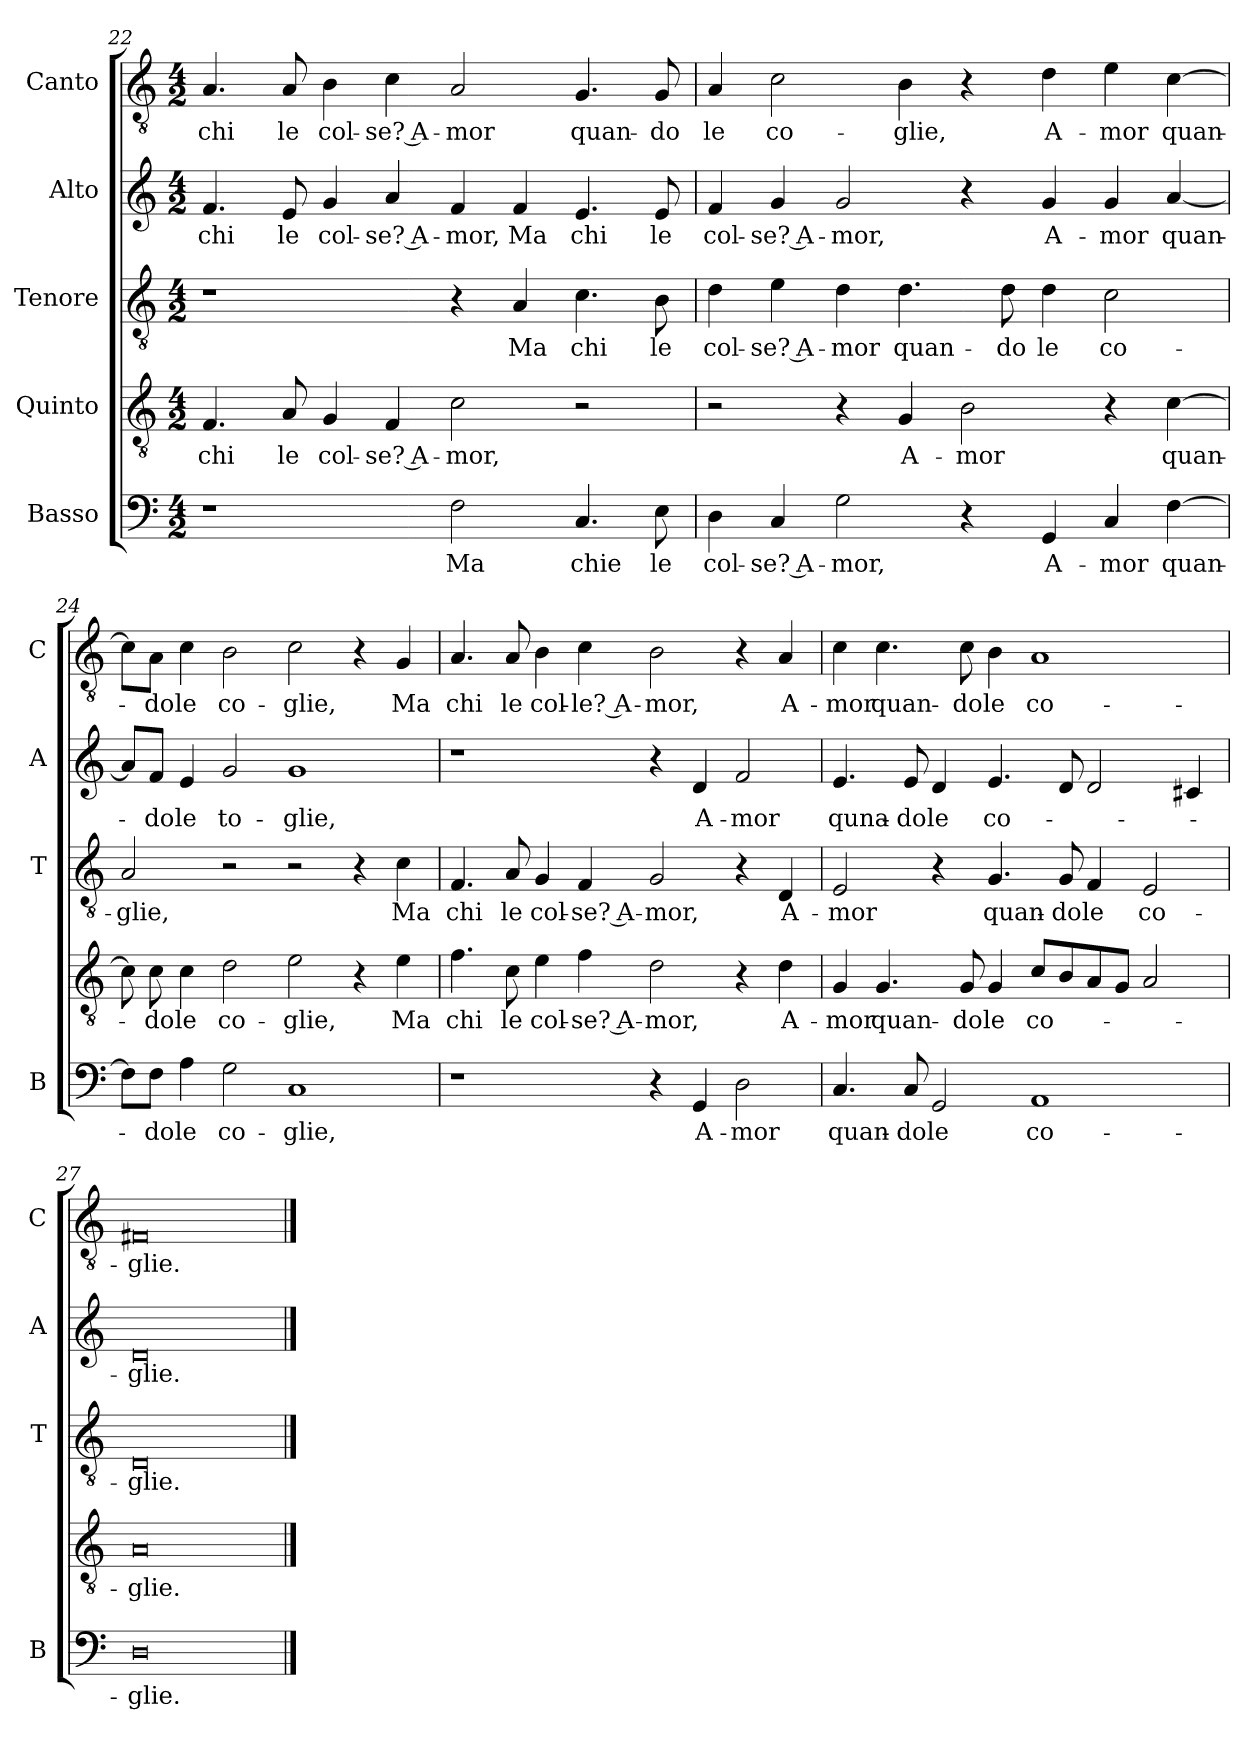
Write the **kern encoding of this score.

**kern	**text	**kern	**text	**kern	**text	**kern	**text	**kern	**text
*part5	*part5	*part4	*part4	*part3	*part3	*part2	*part2	*part1	*part1
*staff5	*staff5	*staff4	*staff4	*staff3	*staff3	*staff2	*staff2	*staff1	*staff1
*I"Basso	*	*I"Quinto	*	*I"Tenore	*	*I"Alto	*	*I"Canto	*
*I'B	*	*	*	*I'T	*	*I'A	*	*I'C	*
*clefF4	*	*clefGv2	*	*clefGv2	*	*clefG2	*	*clefGv2	*
*k[]	*	*k[]	*	*k[]	*	*k[]	*	*k[]	*
*C:	*	*C:	*	*C:	*	*C:	*	*C:	*
*M4/2	*	*M4/2	*	*M4/2	*	*M4/2	*	*M4/2	*
=22	=22	=22	=22	=22	=22	=22	=22	=22	=22
1r	.	4.F	chi	1r	.	4.f	chi	4.A	chi
.	.	8A	le	.	.	8e	le	8A	le
.	.	4G	col-	.	.	4g	col-	4B	col-
.	.	4F	-se? A-	.	.	4a	-se? A-	4c	-se? A-
2F	Ma	2c	-mor,	4r	.	4f	-mor,	2A	-mor
.	.	.	.	4A	Ma	4f	Ma	.	.
4.C	chie	2r	.	4.c	chi	4.e	chi	4.G	quan-
8E	le	.	.	8B	le	8e	le	8G	-do
=23	=23	=23	=23	=23	=23	=23	=23	=23	=23
4D	col-	2r	.	4d	col-	4f	col-	4A	le
4C	-se? A-	.	.	4e	-se? A-	4g	-se? A-	2c	co-
2G	-mor,	4r	.	4d	-mor	2g	-mor,	.	.
.	.	4G	A-	4.d	quan-	.	.	4B	-glie,
4r	.	2B	-mor	.	.	4r	.	4r	.
.	.	.	.	8d	-do	.	.	.	.
4GG	A-	.	.	4d	le	4g	A-	4d	A-
4C	-mor	4r	.	2c	co-	4g	-mor	4e	-mor
[4F	quan-	[4c	quan-	.	.	[4a	quan-	[4c	quan-
=24	=24	=24	=24	=24	=24	=24	=24	=24	=24
8F\L]	.	8c]	.	2A	-glie,	8a/L]	.	8c\L]	.
8F\J	-do	8c	-do	.	.	8f/J	-do	8A\J	-do
4A	le	4c	le	.	.	4e	le	4c	le
2G	co-	2d	co-	2r	.	2g	to-	2B	co-
1C	-glie,	2e	-glie,	2r	.	1g	-glie,	2c	-glie,
.	.	4r	.	4r	.	.	.	4r	.
.	.	4e	Ma	4c	Ma	.	.	4G	Ma
=25	=25	=25	=25	=25	=25	=25	=25	=25	=25
1r	.	4.f	chi	4.F	chi	1r	.	4.A	chi
.	.	8c	le	8A	le	.	.	8A	le
.	.	4e	col-	4G	col-	.	.	4B	col-
.	.	4f	-se? A-	4F	-se? A-	.	.	4c	-le? A-
4r	.	2d	-mor,	2G	-mor,	4r	.	2B	-mor,
4GG	A-	.	.	.	.	4d	A-	.	.
2D	-mor	4r	.	4r	.	2f	-mor	4r	.
.	.	4d	A-	4D	A-	.	.	4A	A-
=26	=26	=26	=26	=26	=26	=26	=26	=26	=26
4.C	quan-	4G	-mor	2E	-mor	4.e	quna-	4c	-mor
.	.	4.G	quan-	.	.	.	.	4.c	quan-
8C	-do	.	.	.	.	8e	-do	.	.
2GG	le	.	.	4r	.	4d	le	.	.
.	.	8G	-do	.	.	.	.	8c	-do
.	.	4G	le	4.G	quan-	4.e	co-	4B	le
1AA	co-	8cL	co-	.	.	.	.	1A	co-
.	.	8B	.	8G	-do	8d	.	.	.
.	.	8A	.	4F	le	2d	.	.	.
.	.	8GJ	.	.	.	.	.	.	.
.	.	2A	.	2E	co-	.	.	.	.
.	.	.	.	.	.	4c#X	.	.	.
=27	=27	=27	=27	=27	=27	=27	=27	=27	=27
0D	-glie.	0A	-glie.	0D	-glie.	0d	-glie.	0F#X	-glie.
==	==	==	==	==	==	==	==	==	==
*-	*-	*-	*-	*-	*-	*-	*-	*-	*-
